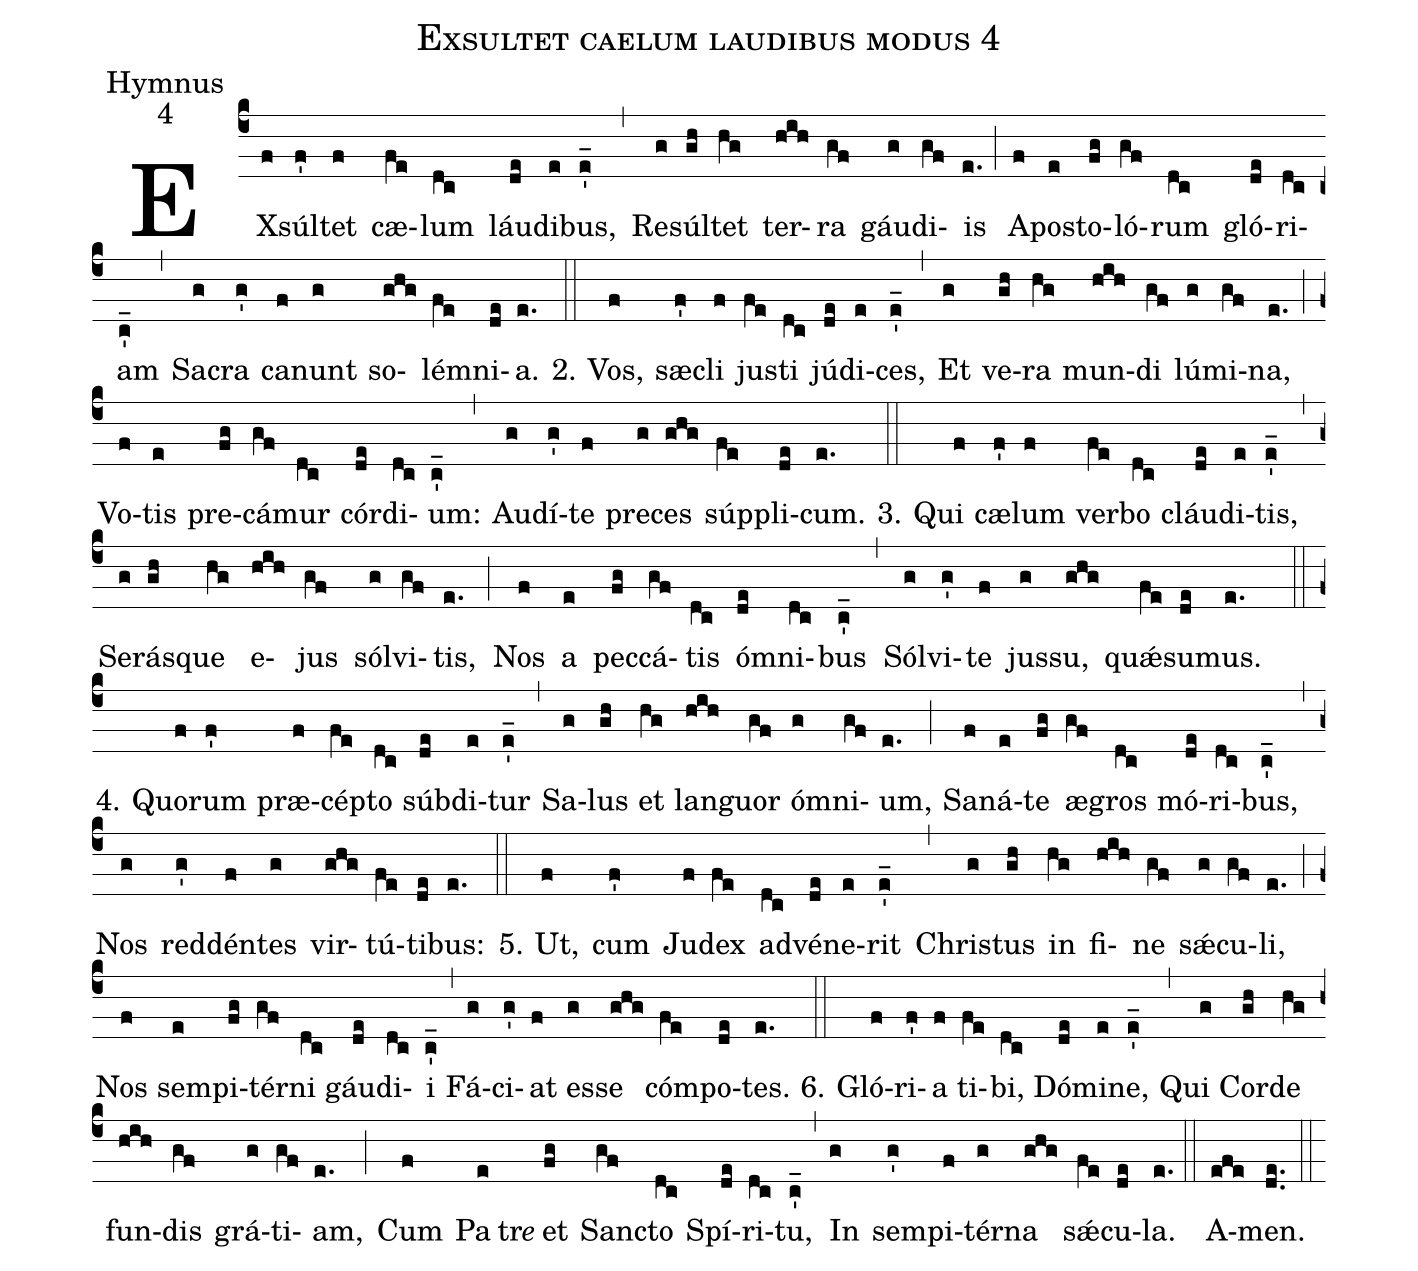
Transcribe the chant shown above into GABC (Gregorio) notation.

name:Exsultet caelum laudibus modus 4;
office-part:Hymnus;
mode:4;
%%
(c4)EX(f)súl(f')tet(f) cæ(fe)lum(dc) láu(de)di(e)bus,(e'_) (,)
Re(g)súl(gh)tet(hg) ter(hih)ra(gf) gáu(g)di(gf)is(e.) (;)
A(f)pos(e)to(fg)ló(gf)rum(dc) gló(de)ri(dc)am(c'_) (,)
Sa(g)cra(g') ca(f)nunt(g) so(ghg)lém(fe)ni(de)a.(e.) (::)

2. Vos,(f) sæ(f')cli(f) jus(fe)ti(dc) jú(de)di(e)ces,(e'_) (,)
Et(g) ve(gh)ra(hg) mun(hih)di(gf) lú(g)mi(gf)na,(e.) (;)
Vo(f)tis(e) pre(fg)cá(gf)mur(dc) cór(de)di(dc)um:(c'_) (,)
Au(g)dí(g')te(f) pre(g)ces(ghg) súp(fe)pli(de)cum.(e.) (::)

3. Qui(f) cæ(f')lum(f) ver(fe)bo(dc) cláu(de)di(e)tis,(e'_) (,)
Se(g)rás(gh)que(hg) e(hih)jus(gf) sól(g)vi(gf)tis,(e.) (;)
Nos(f) a(e) pec(fg)cá(gf)tis(dc) óm(de)ni(dc)bus(c'_) (,)
Sól(g)vi(g')te(f) jus(g)su,(ghg) quǽ(fe)su(de)mus.(e.) (::)

4. Quo(f)rum(f') præ(f)cép(fe)to(dc) súb(de)di(e)tur(e'_) (,)
Sa(g)lus(gh) et(hg) lan(hih)guor(gf) óm(g)ni(gf)um,(e.) (;)
Sa(f)ná(e)te(fg) æ(gf)gros(dc) mó(de)ri(dc)bus,(c'_) (,)
Nos(g) red(g')dén(f)tes(g) vir(ghg)tú(fe)ti(de)bus:(e.) (::)

5. Ut,(f) cum(f') Ju(f)dex(fe) ad(dc)vé(de)ne(e)rit(e'_) (,)
Chris(g)tus(gh) in(hg) fi(hih)ne(gf) sǽ(g)cu(gf)li,(e.) (;)
Nos(f) sem(e)pi(fg)tér(gf)ni(dc) gáu(de)di(dc)i(c'_) (,)
Fá(g)ci(g')at(f) es(g)se(ghg) cóm(fe)po(de)tes.(e.) (::)

6. Gló(f)ri(f')a(f) ti(fe)bi,(dc) Dó(de)mi(e)ne,(e'_) (,)
Qui(g) Cor(gh)de(hg) fun(hih)dis(gf) grá(g)ti(gf)am,(e.) (;)
Cum(f) Pa(e)tr<i>e</i>() et(fg) San(gf)cto(dc) Spí(de)ri(dc)tu,(c'_) (,)
In(g) sem(g')pi(f)tér(g)na(ghg) sǽ(fe)cu(de)la.(e.) (::)

A(efe)men.(de..) (::)
